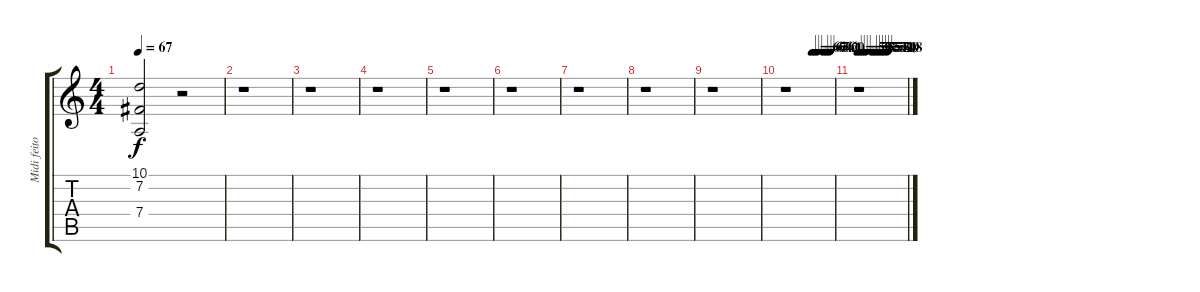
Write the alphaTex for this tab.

\track ("Midi feito por" "Midi feito") {instrument brasssection}
\staff {score tabs}
\tuning (E4 B3 G3 D3 A2 E2) {hide}
\ts (4 4)
\tempo 67
\clef g2
\ks c
(10.1 7.2 7.4).2{dy f} r.2 |
r.1 |
r.1 |
r.1 |
r.1 |
r.1 |
r.1 |
r.1 |
r.1 |
\tempo (67 0.5625)
\tempo (65 0.625)
\tempo (64 0.6875)
\tempo (62 0.8125)
\tempo (61 0.875)
\tempo (60 0.9375)
r.1 |
\tempo 59
\tempo (58 0.0625)
\tempo (57 0.125)
\tempo (55 0.1875)
\tempo (54 0.3125)
\tempo (53 0.375)
\tempo (52 0.4375)
\tempo (50 0.5)
\tempo (49 0.5625)
\tempo (48 0.625)
r.1
